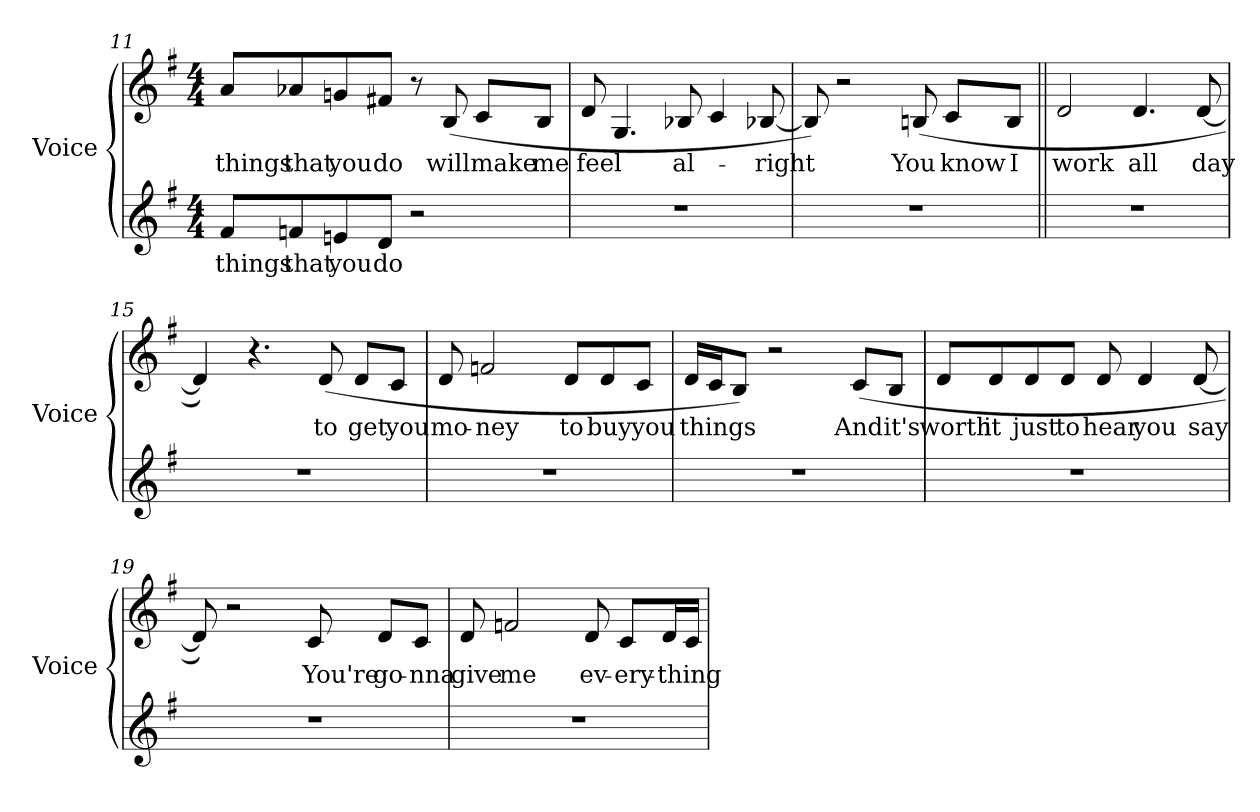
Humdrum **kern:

**kern	**text	**kern	**text
*part2	*part2	*part1	*part1
*staff2	*staff2	*staff1	*staff1
*I"Voice	*	*I"Voice	*
*I'Voice	*	*I'Voice	*
*clefG2	*	*clefG2	*
*k[f#]	*	*k[f#]	*
*G:	*	*G:	*
*M4/4	*	*M4/4	*
=11	=11	=11	=11
!	!LO:LY:b:color=#000000	!	!
!	!	!	!LO:LY:b:color=#000000
8f#i/L	things	8ai/L	things
!	!LO:LY:b:color=#000000	!	!
!	!	!	!LO:LY:b:color=#000000
8fni/	that	8a-Xi/	that
!	!LO:LY:b:color=#000000	!	!
!	!	!	!LO:LY:b:color=#000000
8eni/	you	8gni/	you
!	!LO:LY:b:color=#000000	!	!
!	!	!	!LO:LY:b:color=#000000
8di/J	do	8f#Xi/J	do
2r	.	8r	.
!	!	!	!LO:LY:b:color=#000000
.	.	(8Bi/	will
!	!	!	!LO:LY:b:color=#000000
.	.	8ci/L	make
!	!	!	!LO:LY:b:color=#000000
.	.	8Bi/J	me
!!LO:LB:g=z
=12	=12	=12	=12
!	!	!	!LO:LY:b:color=#000000
1r	.	8di/	feel
.	.	4.Gi/	.
!	!	!	!LO:LY:b:color=#000000
.	.	8B-Xi/	al-
.	.	4ci/	.
!	!	!	!LO:LY:b:color=#000000
.	.	[8B-Xi/	-right
=13	=13	=13	=13
1r	.	8B-i/])	.
.	.	2r	.
!	!	!	!LO:LY:b:color=#000000
.	.	(8Bni/	You
!	!	!	!LO:LY:b:color=#000000
.	.	8ci/L	know
!	!	!	!LO:LY:b:color=#000000
.	.	8Bi/J	I
=14||	=14||	=14||	=14||
!	!	!	!LO:LY:b:color=#000000
1r	.	2di/	work
!	!	!	!LO:LY:b:color=#000000
.	.	4.di/	all
!	!	!	!LO:LY:b:color=#000000
.	.	[8di/	day
=15	=15	=15	=15
1r	.	4di/])	.
.	.	4.r	.
!	!	!	!LO:LY:b:color=#000000
.	.	(8di/	to
!	!	!	!LO:LY:b:color=#000000
.	.	8di/L	get
!	!	!	!LO:LY:b:color=#000000
.	.	8ci/J	you
!!LO:PB:g=z
=16	=16	=16	=16
!	!	!	!LO:LY:b:color=#000000
1r	.	8di/	mo-
!	!	!	!LO:LY:b:color=#000000
.	.	2fni/	-ney
!	!	!	!LO:LY:b:color=#000000
.	.	8di/L	to
!	!	!	!LO:LY:b:color=#000000
.	.	8di/	buy
!	!	!	!LO:LY:b:color=#000000
.	.	8ci/J	you
=17	=17	=17	=17
!	!	!	!LO:LY:b:color=#000000
1r	.	16di/LL	things
.	.	16ci/J	.
.	.	8Bi/J)	.
.	.	2r	.
!	!	!	!LO:LY:b:color=#000000
.	.	(8ci/L	And
!	!	!	!LO:LY:b:color=#000000
.	.	8Bi/J	it's
=18	=18	=18	=18
!	!	!	!LO:LY:b:color=#000000
1r	.	8di/L	worth
!	!	!	!LO:LY:b:color=#000000
.	.	8di/	it
!	!	!	!LO:LY:b:color=#000000
.	.	8di/	just
!	!	!	!LO:LY:b:color=#000000
.	.	8di/J	to
!	!	!	!LO:LY:b:color=#000000
.	.	8di/	hear
!	!	!	!LO:LY:b:color=#000000
.	.	4di/	you
!	!	!	!LO:LY:b:color=#000000
.	.	[8di/	say
=19	=19	=19	=19
1r	.	8di/])	.
.	.	2r	.
!	!	!	!LO:LY:b:color=#000000
.	.	8ci/	You're
!	!	!	!LO:LY:b:color=#000000
.	.	8di/L	go-
!	!	!	!LO:LY:b:color=#000000
.	.	8ci/J	-nna
!!LO:LB:g=z
=20	=20	=20	=20
!	!	!	!LO:LY:b:color=#000000
1r	.	8di/	give
!	!	!	!LO:LY:b:color=#000000
.	.	2fni/	me
!	!	!	!LO:LY:b:color=#000000
.	.	8di/	ev-
!	!	!	!LO:LY:b:color=#000000
.	.	8ci/L	-ery-
!	!	!	!LO:LY:b:color=#000000
.	.	16di/L	-thing
.	.	16ci/JJ	.
=	=	=	=
*-	*-	*-	*-
